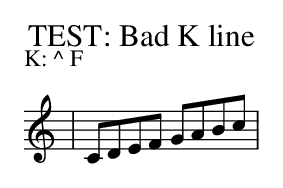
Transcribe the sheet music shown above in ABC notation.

X:1
T: TEST: Bad K line
P: K: ^ F
K: ^ F
| CDEF GABc |
